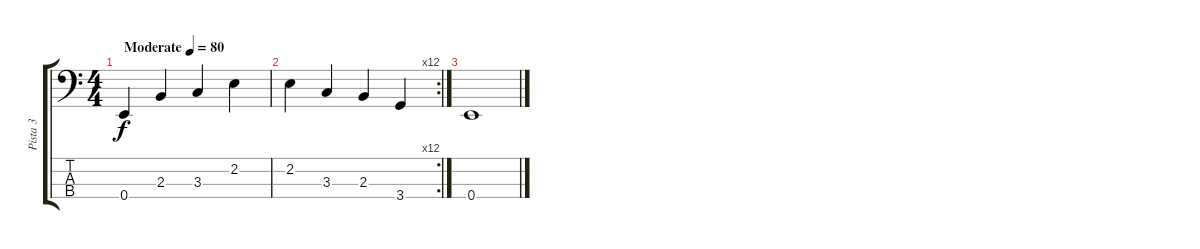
\track ("Pista 3" "Pista 3") {instrument electricbassfinger}
\staff {score tabs}
\tuning (G2 D2 A1 E1) {hide}
\ts (4 4)
\tempo (80 "Moderate")
\clef f4
\ks c
0.4.4{dy f instrument electricbassfinger} 2.3.4 3.3.4 2.2.4 |
\rc 12
2.2.4 3.3.4 2.3.4 3.4.4 |
0.4.1
